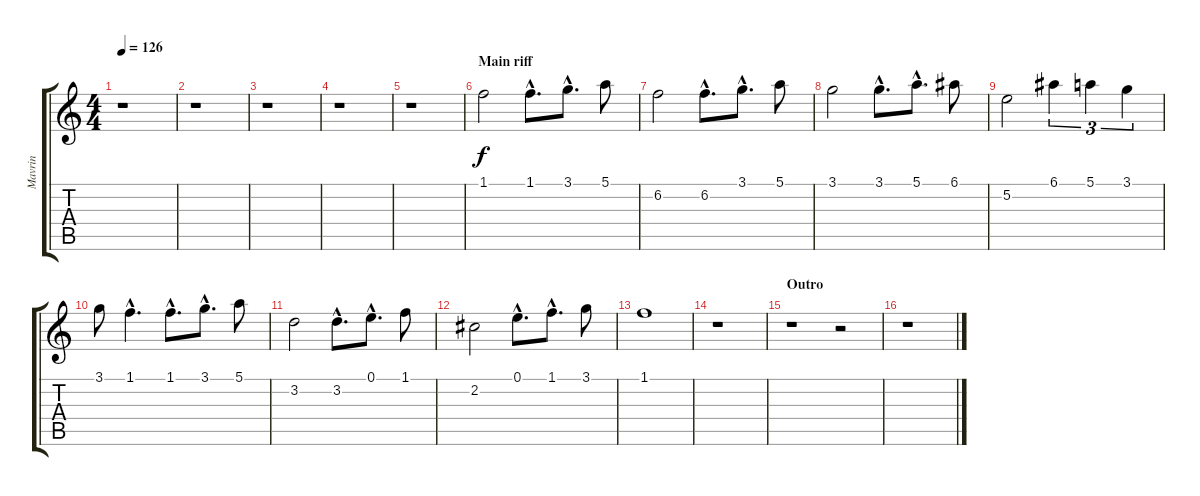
\track ("Mavrin" "Mavrin") {instrument distortionguitar}
\staff {score tabs}
\tuning (E4 B3 G3 D3 A2 E2) {hide}
\ts (4 4)
\tempo 126
\clef g2
\ks c
r.1{dy f} |
r.1 |
r.1 |
r.1 |
r.1 |
\section ("" "Main riff")
1.1.2{volume 16} 1.1{hac}.8{d} 3.1{hac}.8{d} 5.1.8 |
6.2.2 6.2{hac}.8{d} 3.1{hac}.8{d} 5.1.8 |
3.1.2 3.1{hac}.8{d} 5.1{hac}.8{d} 6.1.8 |
5.2.2 6.1.4{tu (3 2)} 5.1.4{tu (3 2)} 3.1.4{tu (3 2)} |
3.1.8 1.1{hac}.4{d} 1.1{hac}.8{d} 3.1{hac}.8{d} 5.1.8 |
3.2.2 3.2{hac}.8{d} 0.1{hac}.8{d} 1.1.8 |
2.2.2 0.1{hac}.8{d} 1.1{hac}.8{d} 3.1.8 |
1.1.1 |
r.1 |
\section ("" "Outro")
r.1 r.2 |
r.1
